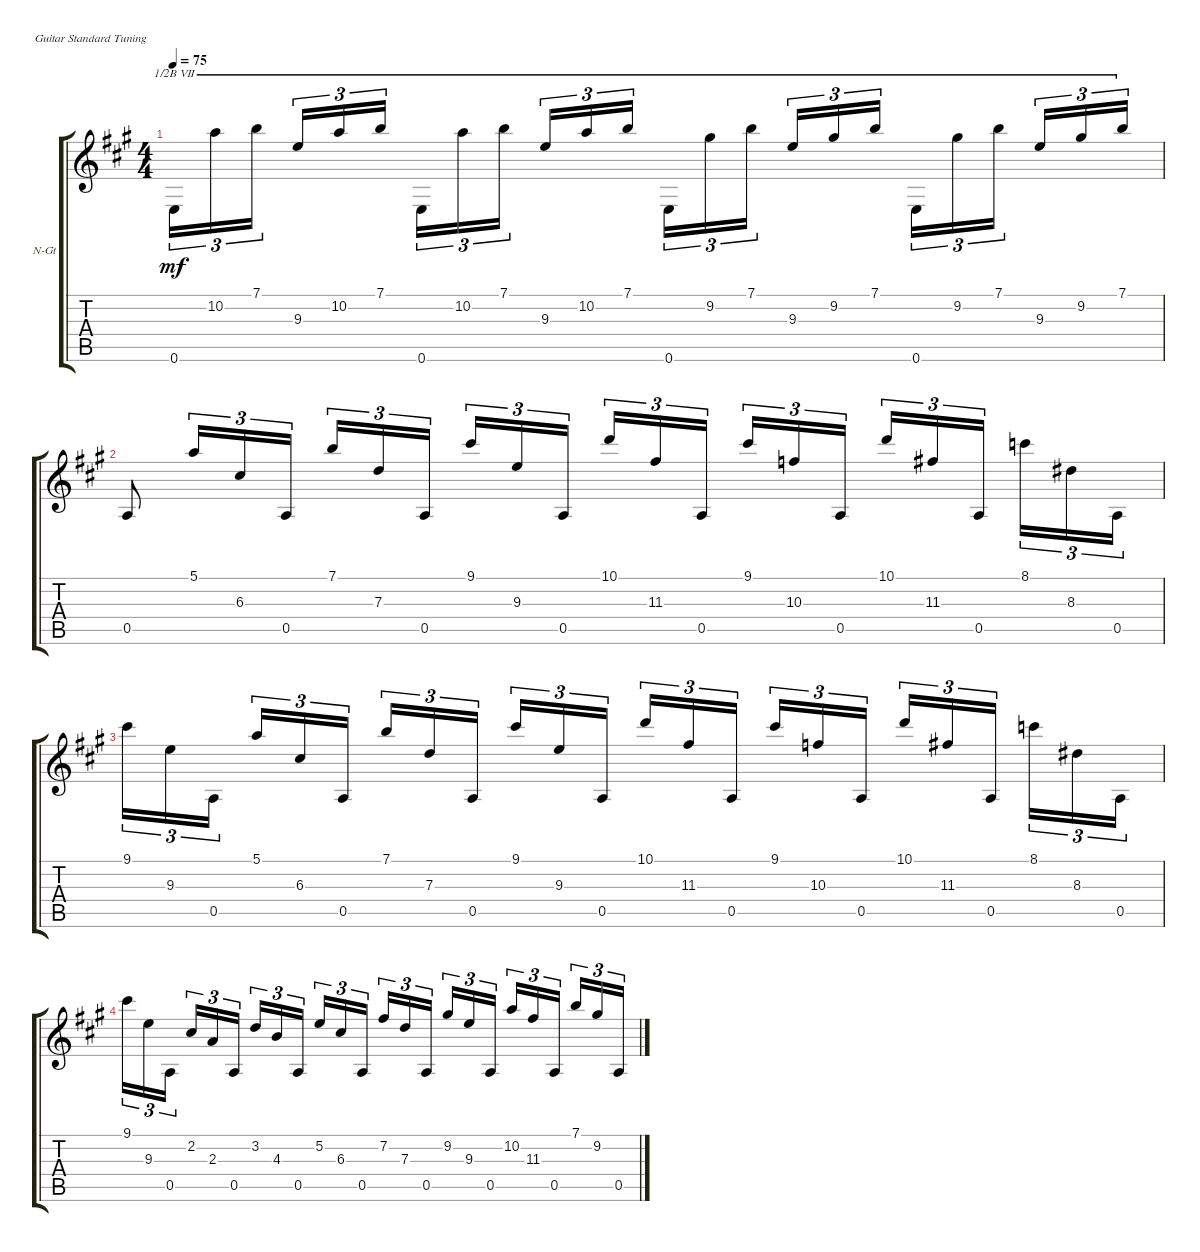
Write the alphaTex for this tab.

\defaultSystemsLayout 4
\bracketExtendMode groupsimilarinstruments
\firstSystemTrackNameOrientation horizontal
\otherSystemsTrackNameOrientation horizontal
\track ("Nylon Guitar" "N-Gt") {instrument acousticguitarsteel}
\staff {score tabs}
\tuning (E4 B3 G3 D3 A2 E2)
\ts (4 4)
\tempo 75
\clef g2
\scale
1.07062
\ks a
0.6.16{tu (3 2) dy mf barre (7 half)} 10.2.16{tu (3 2) barre (7 half)} 7.1.16{tu (3 2) barre (7 half)} 9.3.16{tu (3 2) barre (7 half) beam invert} 10.2.16{tu (3 2) barre (7 half)} 7.1.16{tu (3 2) barre (7 half)} 0.6.16{tu (3 2) barre (7 half)} 10.2.16{tu (3 2) barre (7 half)} 7.1.16{tu (3 2) barre (7 half)} 9.3.16{tu (3 2) barre (7 half) beam invert} 10.2.16{tu (3 2) barre (7 half)} 7.1.16{tu (3 2) barre (7 half)} 0.6.16{tu (3 2) barre (7 half)} 9.2.16{tu (3 2) barre (7 half)} 7.1.16{tu (3 2) barre (7 half)} 9.3.16{tu (3 2) barre (7 half) beam invert} 9.2.16{tu (3 2) barre (7 half)} 7.1.16{tu (3 2) barre (7 half)} 0.6.16{tu (3 2) barre (7 half)} 9.2.16{tu (3 2) barre (7 half)} 7.1.16{tu (3 2) barre (7 half)} 9.3.16{tu (3 2) barre (7 half) beam invert} 9.2.16{tu (3 2) barre (7 half)} 7.1.16{tu (3 2) barre (7 half)} |
\scale
0.929382 0.5.8 5.1.16{tu (3 2)} 6.3.16{tu (3 2)} 0.5.16{tu (3 2)} 7.1.16{tu (3 2)} 7.3.16{tu (3 2)} 0.5.16{tu (3 2)} 9.1.16{tu (3 2)} 9.3.16{tu (3 2)} 0.5.16{tu (3 2)} 10.1.16{tu (3 2) beam invert} 11.3.16{tu (3 2)} 0.5.16{tu (3 2)} 9.1.16{tu (3 2)} 10.3.16{tu (3 2)} 0.5.16{tu (3 2)} 10.1.16{tu (3 2) beam invert} 11.3.16{tu (3 2)} 0.5.16{tu (3 2)} 8.1.16{tu (3 2)} 8.3.16{tu (3 2)} 0.5.16{tu (3 2)} |
\scale
1.07062 9.1.16{tu (3 2)} 9.3.16{tu (3 2)} 0.5.16{tu (3 2)} 5.1.16{tu (3 2)} 6.3.16{tu (3 2)} 0.5.16{tu (3 2)} 7.1.16{tu (3 2)} 7.3.16{tu (3 2)} 0.5.16{tu (3 2)} 9.1.16{tu (3 2)} 9.3.16{tu (3 2)} 0.5.16{tu (3 2)} 10.1.16{tu (3 2) beam invert} 11.3.16{tu (3 2)} 0.5.16{tu (3 2)} 9.1.16{tu (3 2)} 10.3.16{tu (3 2)} 0.5.16{tu (3 2)} 10.1.16{tu (3 2) beam invert} 11.3.16{tu (3 2)} 0.5.16{tu (3 2)} 8.1.16{tu (3 2)} 8.3.16{tu (3 2)} 0.5.16{tu (3 2)} |
\scale
0.929382 9.1.16{tu (3 2)} 9.3.16{tu (3 2)} 0.5.16{tu (3 2)} 2.2.16{tu (3 2)} 2.3.16{tu (3 2)} 0.5.16{tu (3 2)} 3.2.16{tu (3 2)} 4.3.16{tu (3 2)} 0.5.16{tu (3 2)} 5.2.16{tu (3 2)} 6.3.16{tu (3 2)} 0.5.16{tu (3 2)} 7.2.16{tu (3 2)} 7.3.16{tu (3 2)} 0.5.16{tu (3 2)} 9.2.16{tu (3 2)} 9.3.16{tu (3 2)} 0.5.16{tu (3 2)} 10.2.16{tu (3 2)} 11.3.16{tu (3 2)} 0.5.16{tu (3 2)} 7.1.16{tu (3 2)} 9.2.16{tu (3 2)} 0.5.16{tu (3 2)}
